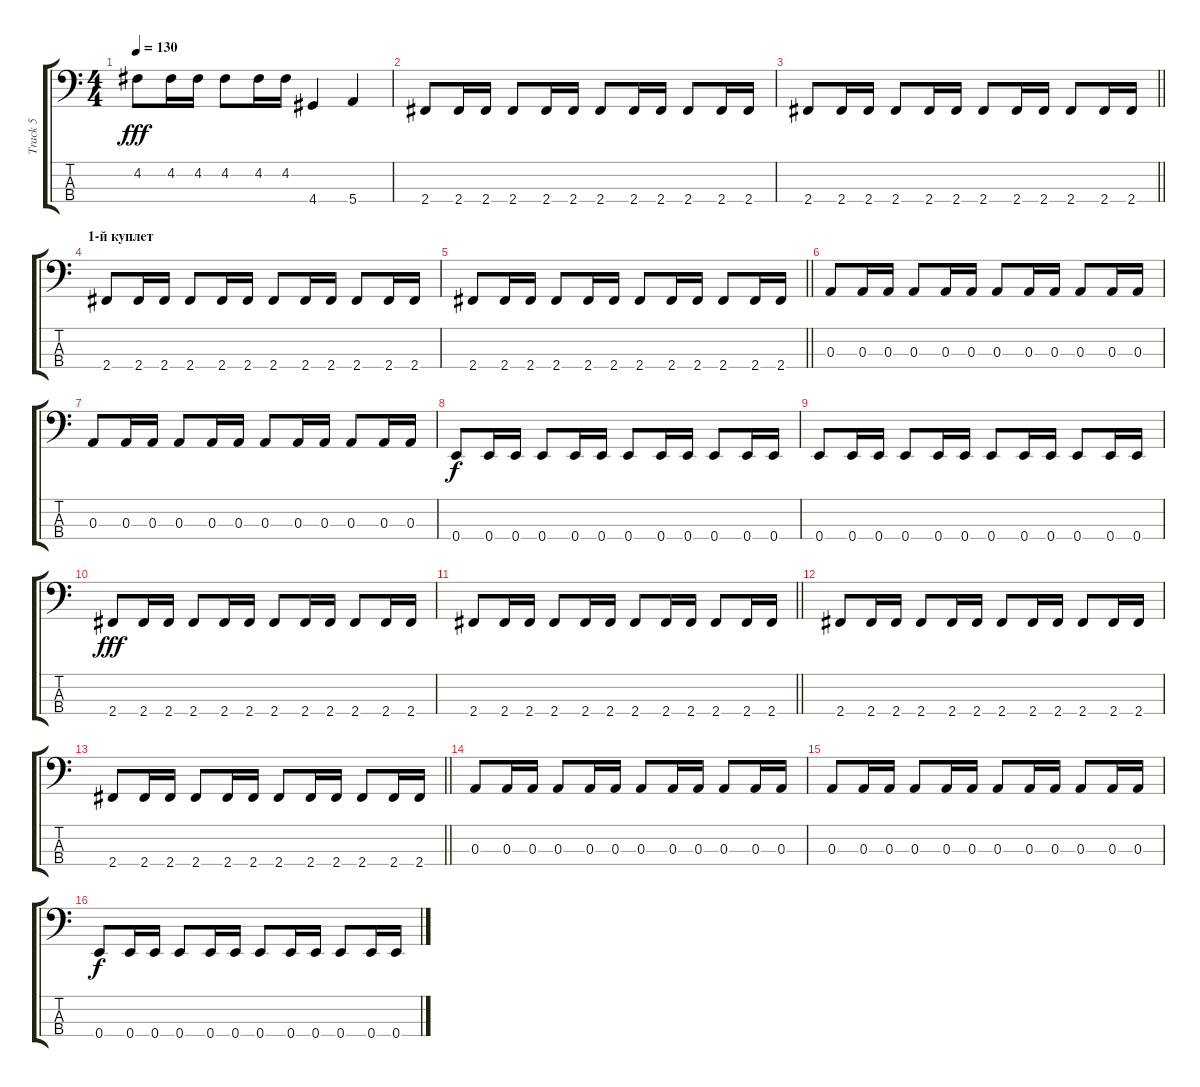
\track ("Track 5" "Track 5") {instrument electricbassfinger}
\staff {score tabs}
\tuning (G2 D2 A1 E1) {hide}
\ts (4 4)
\tempo 130
\clef f4
\ks c
4.2.8{dy fff} 4.2.16 4.2.16 4.2.8 4.2.16 4.2.16 4.4.4 5.4.4 |
2.4.8 2.4.16 2.4.16 2.4.8 2.4.16 2.4.16 2.4.8 2.4.16 2.4.16 2.4.8 2.4.16 2.4.16 |
\barLineRight lightlight
2.4.8 2.4.16 2.4.16 2.4.8 2.4.16 2.4.16 2.4.8 2.4.16 2.4.16 2.4.8 2.4.16 2.4.16 |
\section ("" "1-й куплет")
2.4.8 2.4.16 2.4.16 2.4.8 2.4.16 2.4.16 2.4.8 2.4.16 2.4.16 2.4.8 2.4.16 2.4.16 |
\barLineRight lightlight
2.4.8 2.4.16 2.4.16 2.4.8 2.4.16 2.4.16 2.4.8 2.4.16 2.4.16 2.4.8 2.4.16 2.4.16 |
0.3.8 0.3.16 0.3.16 0.3.8 0.3.16 0.3.16 0.3.8 0.3.16 0.3.16 0.3.8 0.3.16 0.3.16 |
0.3.8 0.3.16 0.3.16 0.3.8 0.3.16 0.3.16 0.3.8 0.3.16 0.3.16 0.3.8 0.3.16 0.3.16 |
0.4.8{dy f} 0.4.16 0.4.16 0.4.8 0.4.16 0.4.16 0.4.8 0.4.16 0.4.16 0.4.8 0.4.16 0.4.16 |
0.4.8 0.4.16 0.4.16 0.4.8 0.4.16 0.4.16 0.4.8 0.4.16 0.4.16 0.4.8 0.4.16 0.4.16 |
2.4.8{dy fff} 2.4.16 2.4.16 2.4.8 2.4.16 2.4.16 2.4.8 2.4.16 2.4.16 2.4.8 2.4.16 2.4.16 |
\barLineRight lightlight
2.4.8 2.4.16 2.4.16 2.4.8 2.4.16 2.4.16 2.4.8 2.4.16 2.4.16 2.4.8 2.4.16 2.4.16 |
2.4.8 2.4.16 2.4.16 2.4.8 2.4.16 2.4.16 2.4.8 2.4.16 2.4.16 2.4.8 2.4.16 2.4.16 |
\barLineRight lightlight
2.4.8 2.4.16 2.4.16 2.4.8 2.4.16 2.4.16 2.4.8 2.4.16 2.4.16 2.4.8 2.4.16 2.4.16 |
0.3.8 0.3.16 0.3.16 0.3.8 0.3.16 0.3.16 0.3.8 0.3.16 0.3.16 0.3.8 0.3.16 0.3.16 |
0.3.8 0.3.16 0.3.16 0.3.8 0.3.16 0.3.16 0.3.8 0.3.16 0.3.16 0.3.8 0.3.16 0.3.16 |
0.4.8{dy f} 0.4.16 0.4.16 0.4.8 0.4.16 0.4.16 0.4.8 0.4.16 0.4.16 0.4.8 0.4.16 0.4.16
